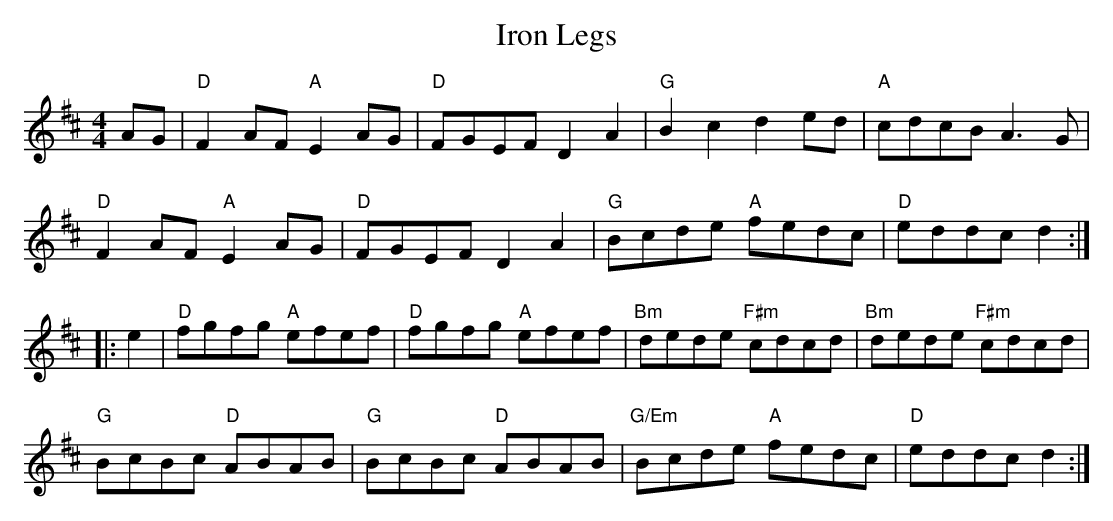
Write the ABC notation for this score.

X:1
T:Iron Legs
M:4/4
L:1/8
K:D
AG|"D"F2AF "A"E2 AG|"D"FGEF D2 A2|"G"B2 c2 d2 ed|"A"cdcB A3 G|
"D"F2AF "A"E2 AG|"D"FGEF D2 A2|"G"Bcde "A"fedc|"D"eddc d2:|
|:e2|"D"fgfg "A"efef|"D"fgfg "A"efef|"Bm"dede "F#m"cdcd|"Bm"dede "F#m"cdcd|
"G"BcBc "D"ABAB|"G"BcBc "D"ABAB|"G/Em"Bcde "A"fedc|"D"eddc d2:|
